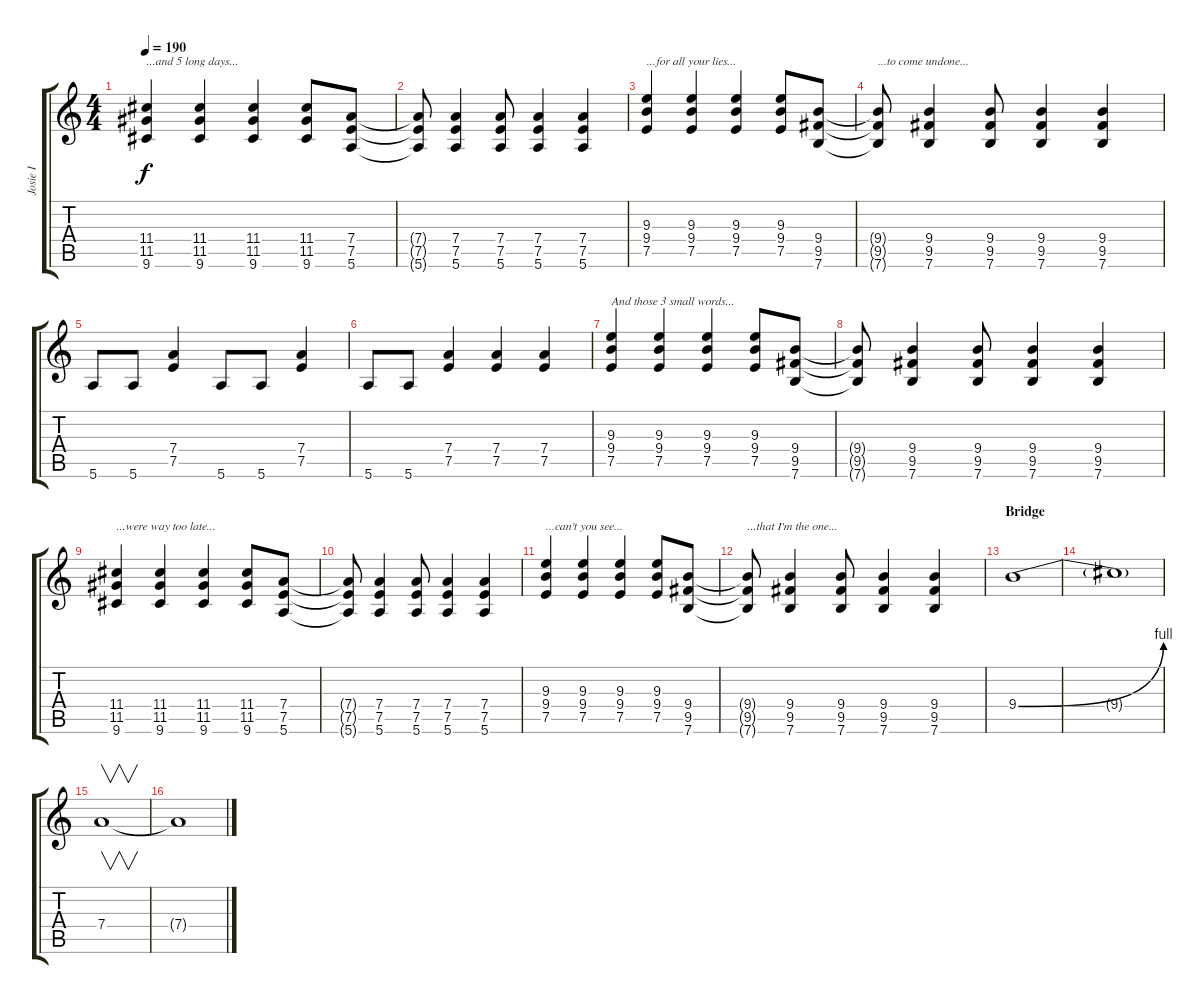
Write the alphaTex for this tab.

\track ("Josie I" "Josie I") {instrument distortionguitar}
\staff {score tabs}
\tuning (E4 B3 G3 D3 A2 E2) {hide}
\ts (4 4)
\tempo 190
\clef g2
\ks c
(11.4 11.5 9.6).4{txt "...and 5 long days..." dy f} (11.4 11.5 9.6).4 (11.4 11.5 9.6).4 (11.4 11.5 9.6).8 (7.4 7.5 5.6).8 |
(7.4{t} 7.5{t} 5.6{t}).8 (7.4 7.5 5.6).4 (7.4 7.5 5.6).8 (7.4 7.5 5.6).4 (7.4 7.5 5.6).4 |
(9.3 9.4 7.5).4{txt "...for all your lies..."} (9.3 9.4 7.5).4 (9.3 9.4 7.5).4 (9.3 9.4 7.5).8 (9.4 9.5 7.6).8 |
(9.4{t} 9.5{t} 7.6{t}).8{txt "...to come undone..."} (9.4 9.5 7.6).4 (9.4 9.5 7.6).8 (9.4 9.5 7.6).4 (9.4 9.5 7.6).4 |
5.6.8 5.6.8 (7.4 7.5).4 5.6.8 5.6.8 (7.4 7.5).4 |
5.6.8 5.6.8 (7.4 7.5).4 (7.4 7.5).4 (7.4 7.5).4 |
(9.3 9.4 7.5).4{txt "And those 3 small words..."} (9.3 9.4 7.5).4 (9.3 9.4 7.5).4 (9.3 9.4 7.5).8 (9.4 9.5 7.6).8 |
(9.4{t} 9.5{t} 7.6{t}).8 (9.4 9.5 7.6).4 (9.4 9.5 7.6).8 (9.4 9.5 7.6).4 (9.4 9.5 7.6).4 |
(11.4 11.5 9.6).4{txt "...were way too late..."} (11.4 11.5 9.6).4 (11.4 11.5 9.6).4 (11.4 11.5 9.6).8 (7.4 7.5 5.6).8 |
(7.4{t} 7.5{t} 5.6{t}).8 (7.4 7.5 5.6).4 (7.4 7.5 5.6).8 (7.4 7.5 5.6).4 (7.4 7.5 5.6).4 |
(9.3 9.4 7.5).4{txt "...can't you see..."} (9.3 9.4 7.5).4 (9.3 9.4 7.5).4 (9.3 9.4 7.5).8 (9.4 9.5 7.6).8 |
(9.4{t} 9.5{t} 7.6{t}).8{txt "...that I'm the one..."} (9.4 9.5 7.6).4 (9.4 9.5 7.6).8 (9.4 9.5 7.6).4 (9.4 9.5 7.6).4 |
\section ("" "Bridge")
9.4{be (bend 0 0 60 4)}.1 |
9.4{t}.1 |
7.4.1{v} |
7.4{t}.1
